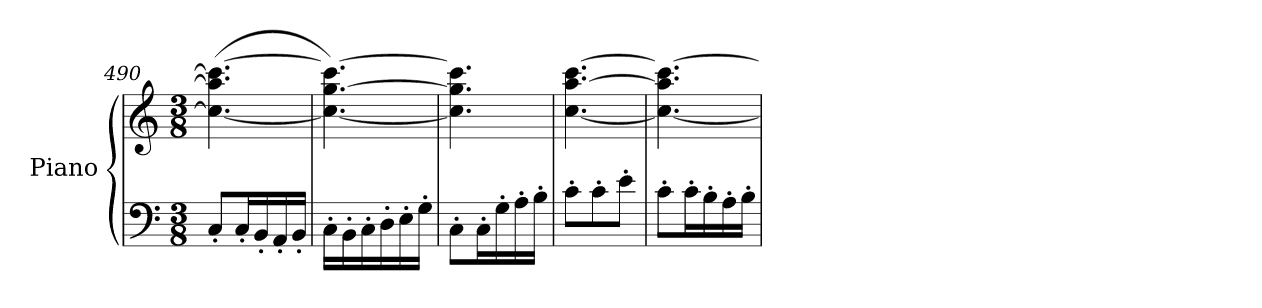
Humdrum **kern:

**kern	**kern
*part1	*part1
*staff2	*staff1
*I"Piano	*
*I'Pno.	*
*clefF4	*clefG2
*k[]	*k[]
*M3/8	*M3/8
=490	=490
8C'/L	(>4.cc\_ 4.aa\] 4.ccc\_
16C'/L	.
16BB'/	.
16AA'/	.
16BB'/JJ	.
=491	=491
16C'\LL	4.cc\_ [4.gg\ 4.ccc\_)
16BB'\	.
16C'\	.
16D'\	.
16E'\	.
16G'\JJ	.
=492	=492
8C'\L	4.cc\] 4.gg\] 4.ccc\]
16C'\L	.
16G'\	.
16A'\	.
16B'\JJ	.
=493	=493
8c'\L	[4.cc\ [4.aa\ [4.ccc\
8c'\	.
8e'\J	.
=494	=494
8c'\L	4.cc\_ 4.aa\] 4.ccc\_
16c'\L	.
16B'\	.
16A'\	.
16B'\JJ	.
=	=
*-	*-
